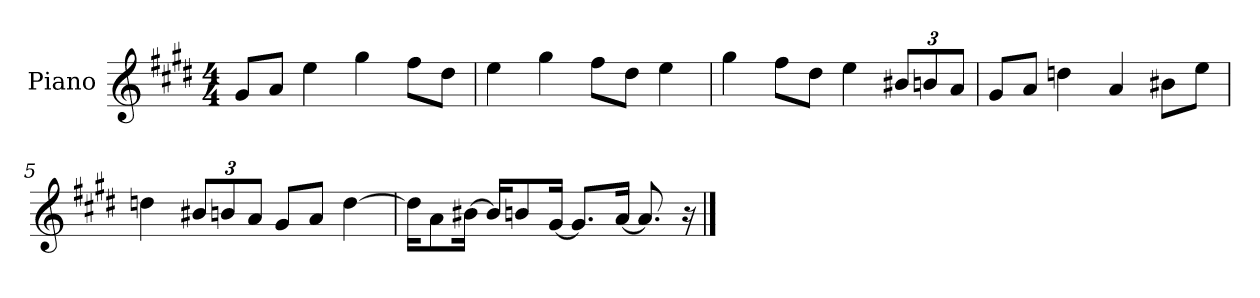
**kern
*part1
*staff1
*I"Piano
*I'P-no
*clefG2
*k[f#c#g#d#]
*M4/4
*MM90
=1
8g#/L
8a/J
4ee\
4gg#\
8ff#\L
8dd#\J
=2
4ee\
4gg#\
8ff#\L
8dd#\J
4ee\
=3
4gg#\
8ff#\L
8dd#\J
4ee\
*Xbrackettup
12b#X/L
12bn/
12a/J
=4
8g#/L
8a/J
4ddn\
4a/
8b#X\L
8ee\J
=5
4ddn\
12b#X/L
12bn/
12a/J
8g#/L
8a/J
[4dd\
!!LO:LB:g=z
=6
16dd\KL]
8a\
[16b#X\Jk
16b#/KL]
8bn/
[16g#/Jk
8.g#/L]
[16a/Jk
8.a/]
16r
==
*-
